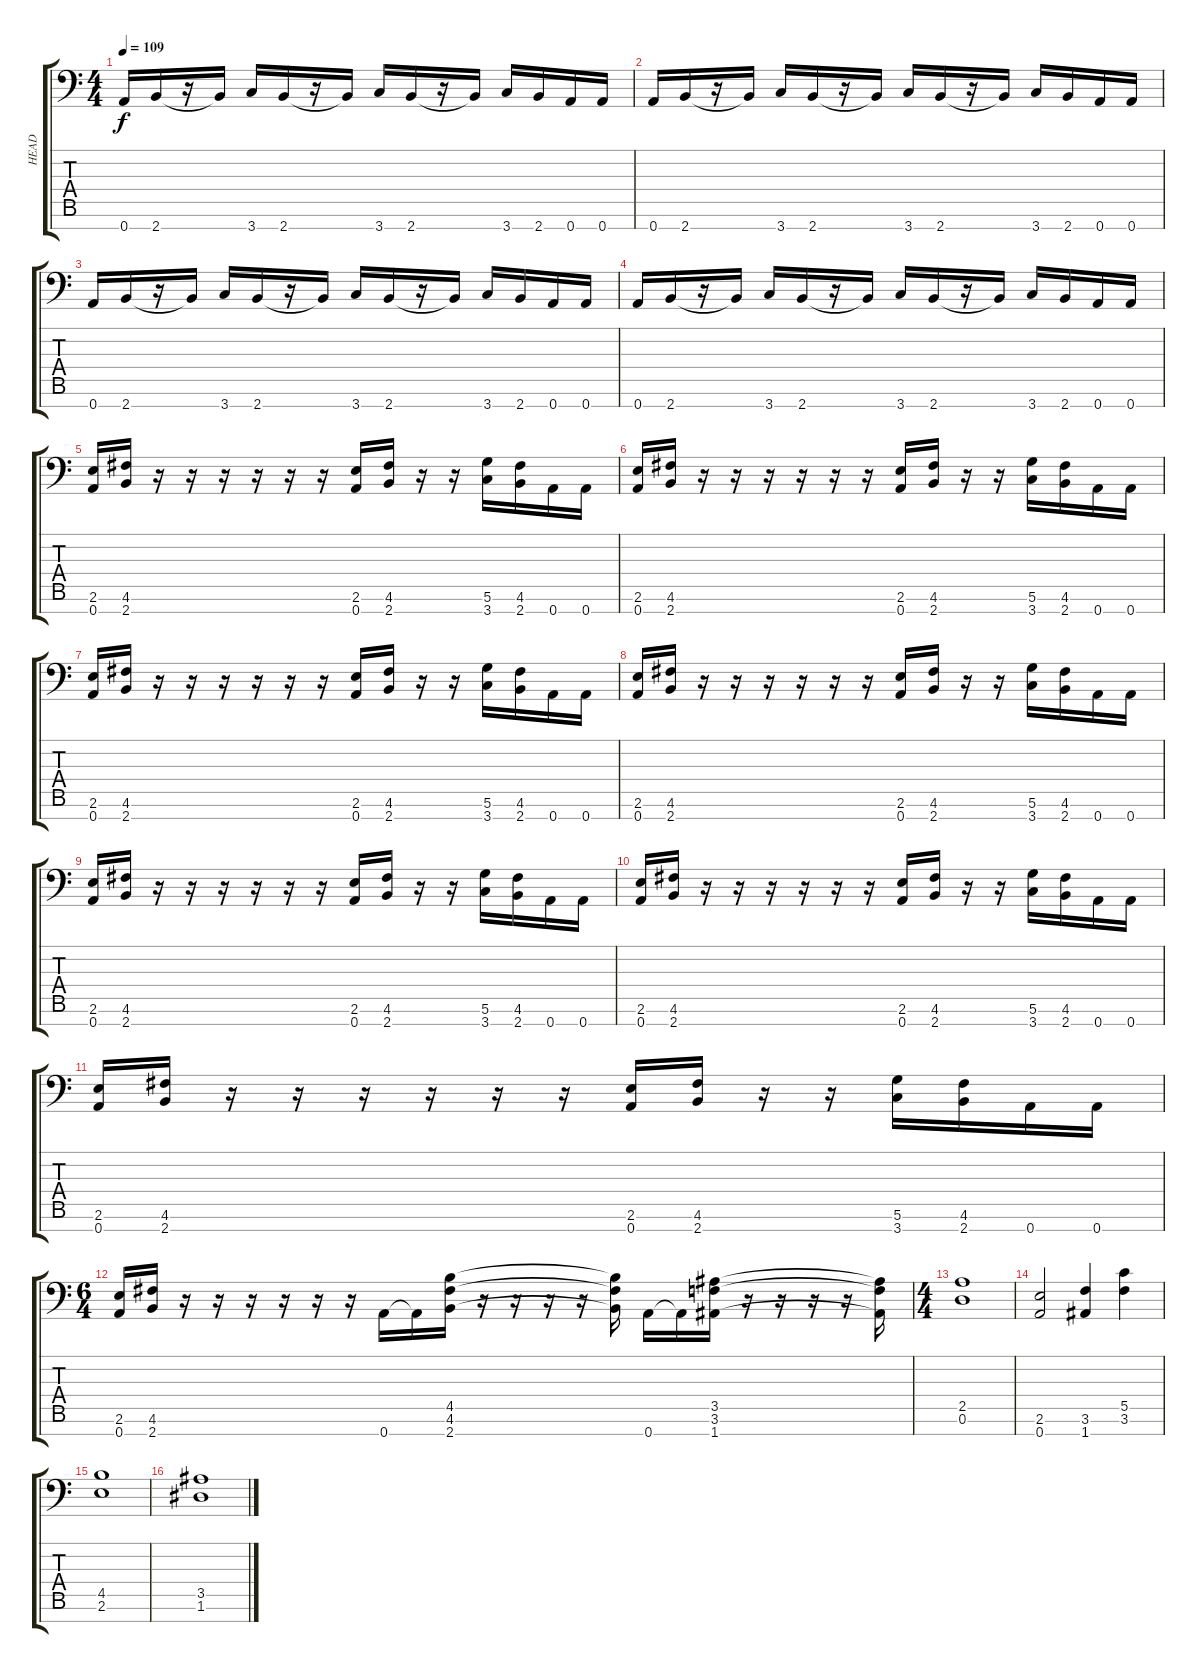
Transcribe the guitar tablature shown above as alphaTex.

\track ("HEAD" "HEAD") {instrument distortionguitar}
\staff {score tabs}
\tuning (D4 A3 F3 C3 G2 D2 A1) {hide}
\ts (4 4)
\tempo 109
\clef f4
\ks c
0.7.16{dy f} 2.7.16 r.16 2.7{t}.16 3.7.16 2.7.16 r.16 2.7{t}.16 3.7.16 2.7.16 r.16 2.7{t}.16 3.7.16 2.7.16 0.7.16 0.7.16 |
0.7.16 2.7.16 r.16 2.7{t}.16 3.7.16 2.7.16 r.16 2.7{t}.16 3.7.16 2.7.16 r.16 2.7{t}.16 3.7.16 2.7.16 0.7.16 0.7.16 |
0.7.16 2.7.16 r.16 2.7{t}.16 3.7.16 2.7.16 r.16 2.7{t}.16 3.7.16 2.7.16 r.16 2.7{t}.16 3.7.16 2.7.16 0.7.16 0.7.16 |
0.7.16 2.7.16 r.16 2.7{t}.16 3.7.16 2.7.16 r.16 2.7{t}.16 3.7.16 2.7.16 r.16 2.7{t}.16 3.7.16 2.7.16 0.7.16 0.7.16 |
(2.6 0.7).16 (4.6 2.7).16 r.16 r.16 r.16 r.16 r.16 r.16 (2.6 0.7).16 (4.6 2.7).16 r.16 r.16 (5.6 3.7).16 (4.6 2.7).16 0.7.16 0.7.16 |
(2.6 0.7).16 (4.6 2.7).16 r.16 r.16 r.16 r.16 r.16 r.16 (2.6 0.7).16 (4.6 2.7).16 r.16 r.16 (5.6 3.7).16 (4.6 2.7).16 0.7.16 0.7.16 |
(2.6 0.7).16 (4.6 2.7).16 r.16 r.16 r.16 r.16 r.16 r.16 (2.6 0.7).16 (4.6 2.7).16 r.16 r.16 (5.6 3.7).16 (4.6 2.7).16 0.7.16 0.7.16 |
(2.6 0.7).16 (4.6 2.7).16 r.16 r.16 r.16 r.16 r.16 r.16 (2.6 0.7).16 (4.6 2.7).16 r.16 r.16 (5.6 3.7).16 (4.6 2.7).16 0.7.16 0.7.16 |
(2.6 0.7).16 (4.6 2.7).16 r.16 r.16 r.16 r.16 r.16 r.16 (2.6 0.7).16 (4.6 2.7).16 r.16 r.16 (5.6 3.7).16 (4.6 2.7).16 0.7.16 0.7.16 |
(2.6 0.7).16 (4.6 2.7).16 r.16 r.16 r.16 r.16 r.16 r.16 (2.6 0.7).16 (4.6 2.7).16 r.16 r.16 (5.6 3.7).16 (4.6 2.7).16 0.7.16 0.7.16 |
(2.6 0.7).16 (4.6 2.7).16 r.16 r.16 r.16 r.16 r.16 r.16 (2.6 0.7).16 (4.6 2.7).16 r.16 r.16 (5.6 3.7).16 (4.6 2.7).16 0.7.16 0.7.16 |
\ts (6 4)
(2.6 0.7).16 (4.6 2.7).16 r.16 r.16 r.16 r.16 r.16 r.16 0.7.16 0.7{t}.16 (4.5 4.6 2.7).16 r.16 r.16 r.16 r.16 (4.5{t} 4.6{t} 2.7{t}).16 0.7.16 0.7{t}.16 (3.5 3.6 1.7).16 r.16 r.16 r.16 r.16 (3.5{t} 3.6{t} 1.7{t}).16 |
\ts (4 4)
(2.5 0.6).1 |
(2.6 0.7).2 (3.6 1.7).4 (5.5 3.6).4 |
(4.5 2.6).1 |
(3.5 1.6).1
